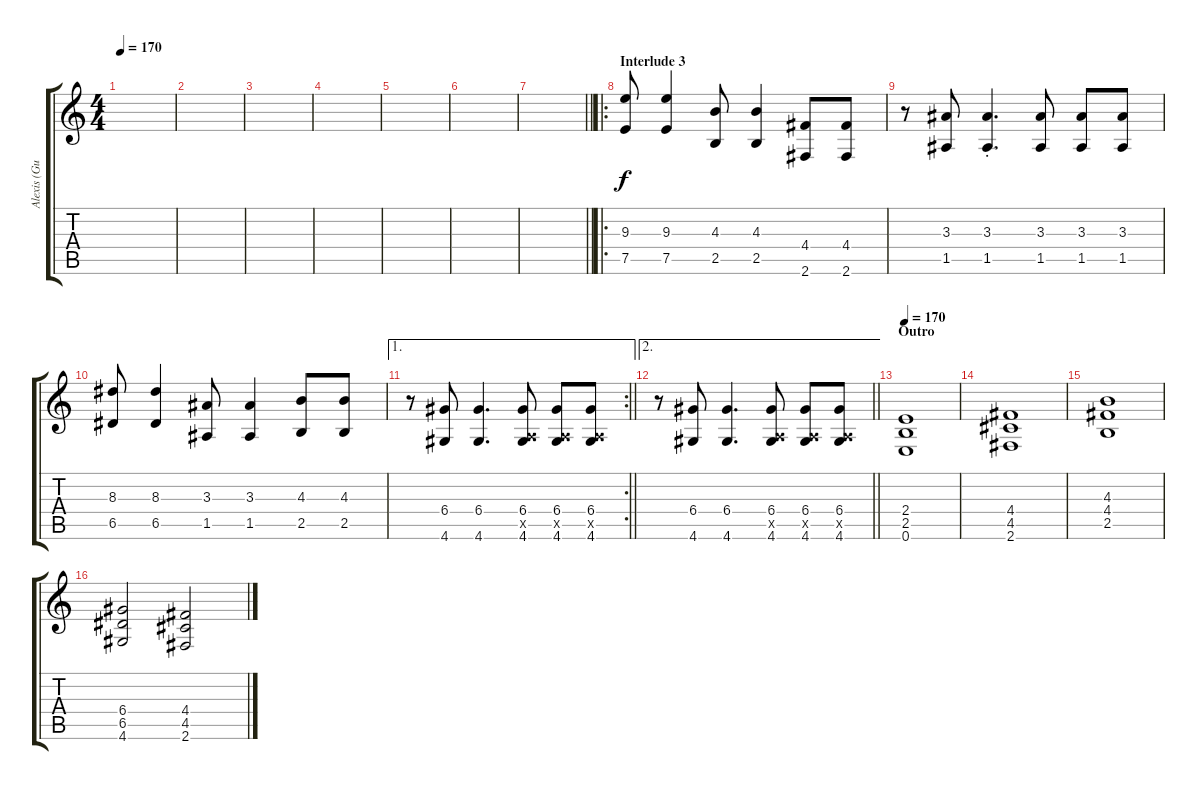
\track ("Alexis (Guitar)" "Alexis (Gu") {instrument distortionguitar}
\staff {score tabs}
\tuning (E4 B3 G3 D3 A2 E2) {hide}
\ts (4 4)
\tempo 170
\clef g2
\ks c
|
|
|
|
|
|
\barLineRight lightlight
|
\ro
\section ("" "Interlude 3")
(9.3 7.5).8 (9.3 7.5).4 (4.3 2.5).8 (4.3 2.5).4 (4.4 2.6).8 (4.4 2.6).8 |
r.8 (3.3 1.5).8 (3.3 1.5{st}).4{d} (3.3 1.5).8 (3.3 1.5).8 (3.3 1.5).8 |
(8.3 6.5).8 (8.3 6.5).4 (3.3 1.5).8 (3.3 1.5).4 (4.3 2.5).8 (4.3 2.5).8 |
\ae 1
\rc 2
\barLineRight lightlight
r.8 (6.4 4.6).8 (6.4 4.6).4{d} (6.4 0.5{x} 4.6).8 (6.4 0.5{x} 4.6).8 (6.4 0.5{x} 4.6).8 |
\ae 2
\barLineRight lightlight
r.8 (6.4 4.6).8 (6.4 4.6).4{d} (6.4 0.5{x} 4.6).8 (6.4 0.5{x} 4.6).8 (6.4 0.5{x} 4.6).8 |
\section ("" "Outro")
\tempo 170
(2.4 2.5 0.6).1 |
(4.4 4.5 2.6).1 |
(4.3 4.4 2.5).1 |
(6.4 6.5 4.6).2 (4.4 4.5 2.6).2
